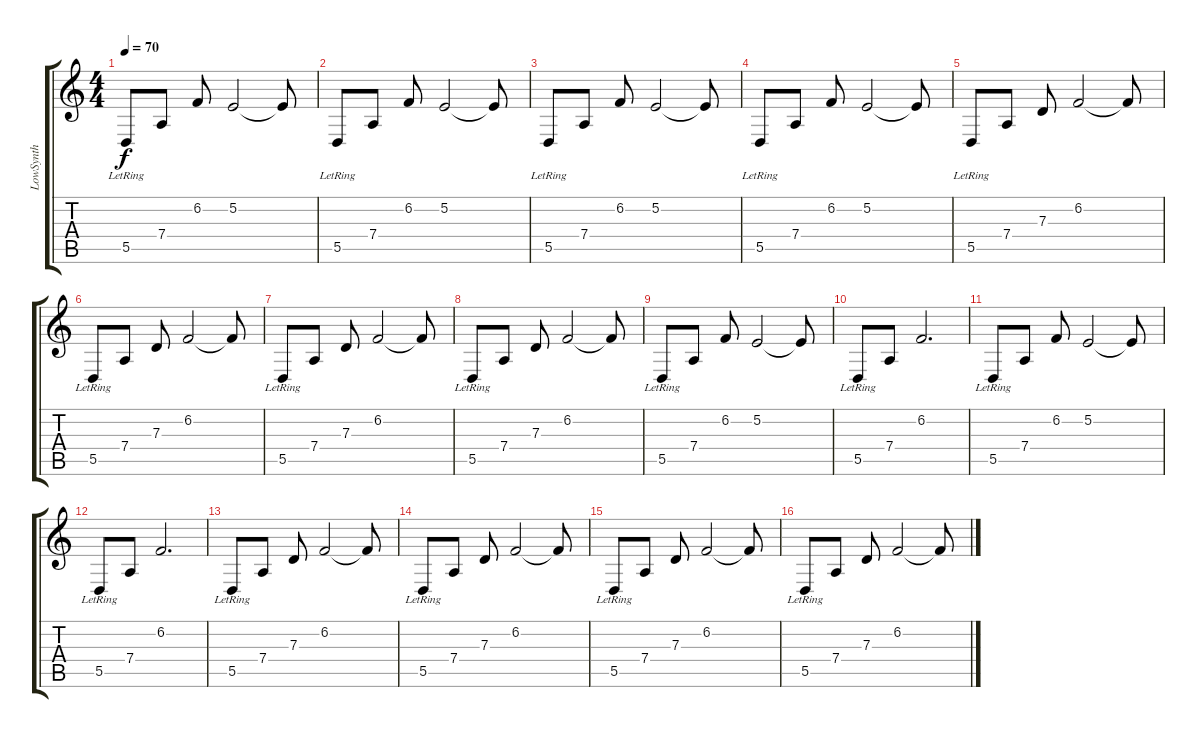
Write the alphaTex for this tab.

\track ("LowSynth" "LowSynth") {instrument fx4atmosphere}
\staff {score tabs}
\tuning (E4 B3 G3 D3 A2 E2) {hide}
\ts (4 4)
\tempo 70
\clef g2
\ks c
5.5{lr}.8{dy f} 7.4.8 6.2.8 5.2.2 5.2{t}.8 |
5.5{lr}.8 7.4.8 6.2.8 5.2.2 5.2{t}.8 |
5.5{lr}.8 7.4.8 6.2.8 5.2.2 5.2{t}.8 |
5.5{lr}.8 7.4.8 6.2.8 5.2.2 5.2{t}.8 |
5.5{lr}.8 7.4.8 7.3.8 6.2.2 6.2{t}.8 |
5.5{lr}.8 7.4.8 7.3.8 6.2.2 6.2{t}.8 |
5.5{lr}.8 7.4.8 7.3.8 6.2.2 6.2{t}.8 |
5.5{lr}.8 7.4.8 7.3.8 6.2.2 6.2{t}.8 |
5.5{lr}.8 7.4.8 6.2.8 5.2.2 5.2{t}.8 |
5.5{lr}.8 7.4.8 6.2.2{d} |
5.5{lr}.8 7.4.8 6.2.8 5.2.2 5.2{t}.8 |
5.5{lr}.8 7.4.8 6.2.2{d} |
5.5{lr}.8 7.4.8 7.3.8 6.2.2 6.2{t}.8 |
5.5{lr}.8 7.4.8 7.3.8 6.2.2 6.2{t}.8 |
5.5{lr}.8 7.4.8 7.3.8 6.2.2 6.2{t}.8 |
5.5{lr}.8 7.4.8 7.3.8 6.2.2 6.2{t}.8
